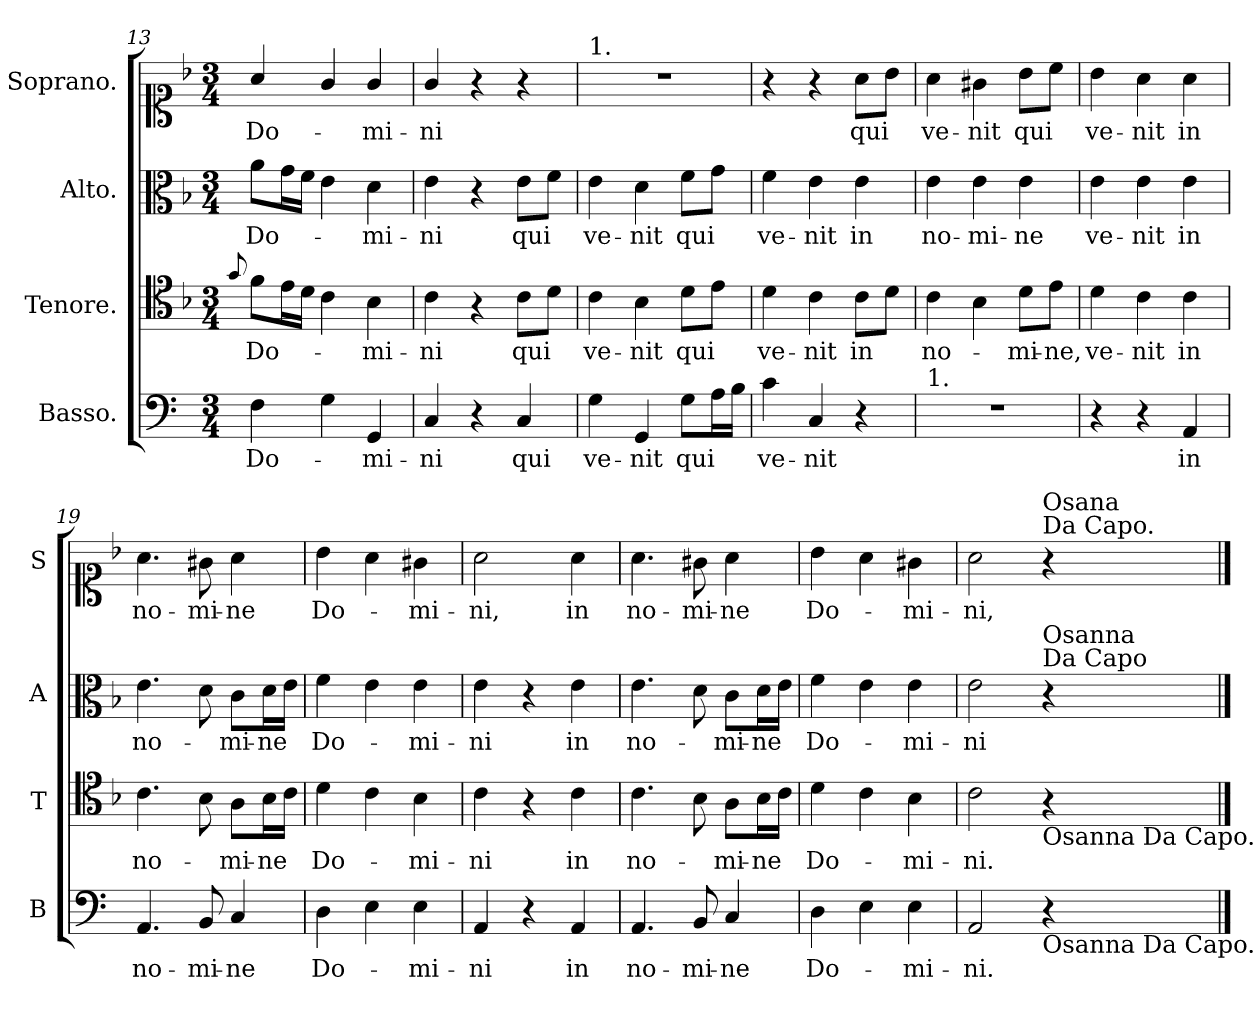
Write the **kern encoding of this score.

**kern	**text	**kern	**text	**kern	**text	**kern	**text
*part4	*part4	*part3	*part3	*part2	*part2	*part1	*part1
*staff4	*staff4	*staff3	*staff3	*staff2	*staff2	*staff1	*staff1
*I"Basso.	*	*I"Tenore.	*	*I"Alto.	*	*I"Soprano.	*
*I'B	*	*I'T	*	*I'A	*	*I'S	*
*clefF4	*	*clefC4	*	*clefC3	*	*clefC1	*
*k[]	*	*k[b-]	*	*k[b-]	*	*k[b-]	*
*M3/4	*	*M3/4	*	*M3/4	*	*M3/4	*
=13	=13	=13	=13	=13	=13	=13	=13
.	.	8qqg/	.	.	.	.	.
4F\	Do-	8f\L	Do-	8a\L	Do-	4a/	Do-
.	.	16e\L	.	16g\L	.	.	.
.	.	16d\JJ	.	16f\JJ	.	.	.
4G\	.	4c\	.	4e\	.	4g/	.
4GG/	-mi-	4B-\	-mi-	4d\	-mi-	4g/	-mi-
=14	=14	=14	=14	=14	=14	=14	=14
4C/	-ni	4c\	-ni	4e\	-ni	4g/	-ni
4r	.	4r	.	4r	.	4r	.
4C/	qui	8c\L	qui	8e\L	qui	4r	.
.	.	8d\J	.	8f\J	.	.	.
=15	=15	=15	=15	=15	=15	=15	=15
!	!	!	!	!	!	!LO:TX:a:t=1.	!
4G\	ve-	4c\	ve-	4e\	ve-	2.r	.
4GG/	-nit	4B-\	-nit	4d\	-nit	.	.
8G\L	qui	8d\L	qui	8f\L	qui	.	.
16A\L	.	8e\J	.	8g\J	.	.	.
16B\JJ	.	.	.	.	.	.	.
=16	=16	=16	=16	=16	=16	=16	=16
4c\	ve-	4d\	ve-	4f\	ve-	4r	.
4C/	-nit	4c\	-nit	4e\	-nit	4r	.
4r	.	8c\L	in	4e\	in	8a\L	qui
.	.	8d\J	.	.	.	8b-\J	.
=17	=17	=17	=17	=17	=17	=17	=17
!LO:TX:a:t=1.	!	!	!	!	!	!	!
2.r	.	4c\	no-	4e\	no-	4a\	ve-
.	.	4B-\	.	4e\	-mi-	4g#X\	-nit
.	.	8d\L	-mi-	4e\	-ne	8b-\L	qui
.	.	8e\J	-ne,	.	.	8cc\J	.
=18	=18	=18	=18	=18	=18	=18	=18
4r	.	4d\	ve-	4e\	ve-	4b-\	ve-
4r	.	4c\	-nit	4e\	-nit	4a\	-nit
4AA/	in	4c\	in	4e\	in	4a\	in
=19	=19	=19	=19	=19	=19	=19	=19
4.AA/	no-	4.c\	no-	4.e\	no-	4.a\	no-
8BB/	-mi-	8B-\	.	8d\	.	8g#X\	-mi-
4C/	-ne	8A\L	-mi-	8c\L	-mi-	4a\	-ne
.	.	16B-\L	-ne	16d\L	-ne	.	.
.	.	16c\JJ	.	16e\JJ	.	.	.
=20	=20	=20	=20	=20	=20	=20	=20
4D\	Do-	4d\	Do-	4f\	Do-	4b-\	Do-
4E\	.	4c\	.	4e\	.	4a\	.
4E\	-mi-	4B-\	-mi-	4e\	-mi-	4g#X\	-mi-
=21	=21	=21	=21	=21	=21	=21	=21
4AA/	-ni	4c\	-ni	4e\	-ni	2a\	-ni,
4r	.	4r	.	4r	.	.	.
4AA/	in	4c\	in	4e\	in	4a\	in
=22	=22	=22	=22	=22	=22	=22	=22
4.AA/	no-	4.c\	no-	4.e\	no-	4.a\	no-
8BB/	-mi-	8B-\	.	8d\	.	8g#X\	-mi-
4C/	-ne	8A\L	mi-	8c\L	mi-	4a\	-ne
.	.	16B-\L	-ne	16d\L	-ne	.	.
.	.	16c\JJ	.	16e\JJ	.	.	.
=23	=23	=23	=23	=23	=23	=23	=23
4D\	Do-	4d\	Do-	4f\	Do-	4b-\	Do-
4E\	.	4c\	.	4e\	.	4a\	.
4E\	-mi-	4B-\	-mi-	4e\	-mi-	4g#X\	-mi-
=24	=24	=24	=24	=24	=24	=24	=24
2AA/	-ni.	2c\	-ni.	2e\	-ni	2a\	-ni,
!	!	!	!	!	!	!LO:TX:a:t=Osana\nDa Capo.	!
!	!	!	!	!LO:TX:a:t=Osanna\nDa Capo	!	!	!
!	!	!LO:TX:b:t=Osanna Da Capo.	!	!	!	!	!
!LO:TX:b:t=Osanna Da Capo.	!	!	!	!	!	!	!
4r	.	4r	.	4r	.	4r	.
==	==	==	==	==	==	==	==
*-	*-	*-	*-	*-	*-	*-	*-
